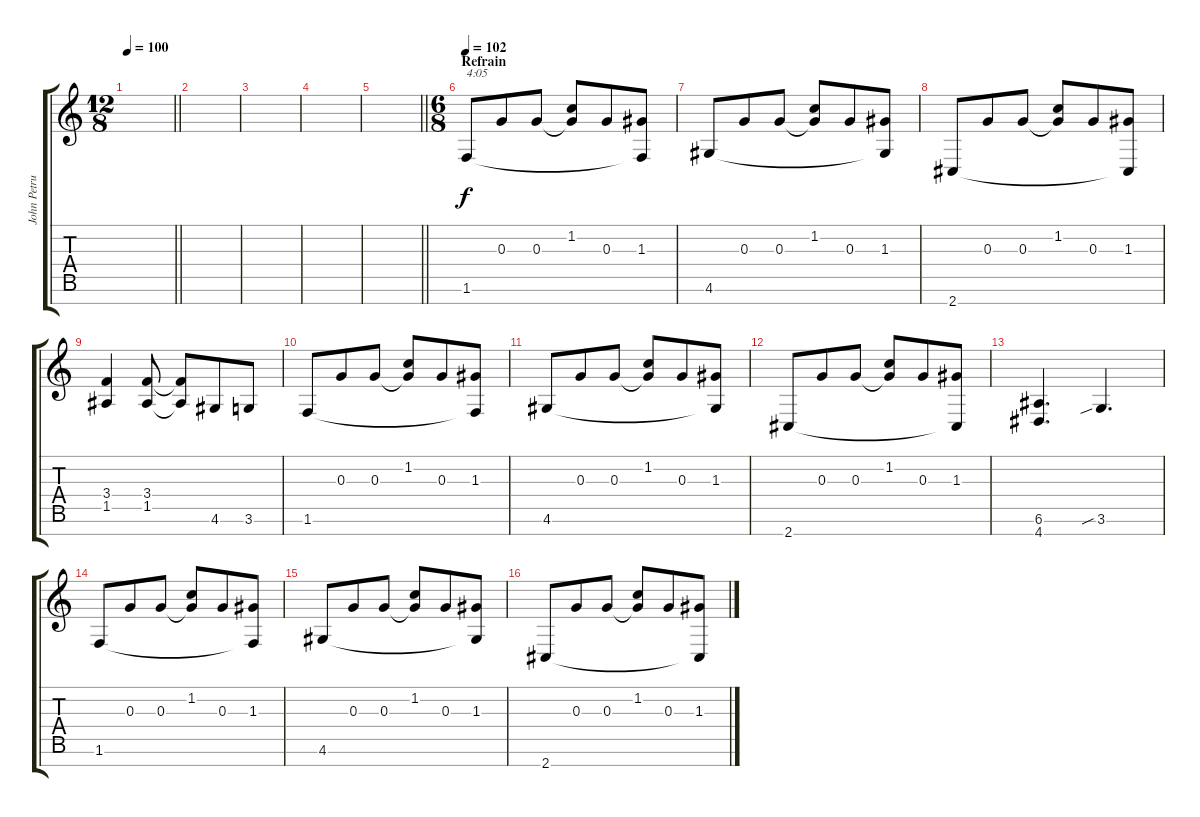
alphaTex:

\track ("John Petrucci" "John Petru") {instrument distortionguitar}
\staff {score tabs}
\tuning (E4 B3 G3 D3 A2 E2 B1) {hide}
\ts (12 8)
\tempo 100
\clef g2
\barLineRight lightlight
\ks c
|
\section ("" "")
|
|
|
\barLineRight lightlight
|
\ts (6 8)
\section ("" "Refrain")
\tempo 102
1.6.8{txt "4:05"} 0.3.8 0.3.8 (1.2 0.3{t}).8 0.3.8 (1.3 1.6{t}).8 |
4.6.8 0.3.8 0.3.8 (1.2 0.3{t}).8 0.3.8 (1.3 4.6{t}).8 |
2.7.8 0.3.8 0.3.8 (1.2 0.3{t}).8 0.3.8 (1.3 2.7{t}).8 |
(3.4 1.5).4 (3.4 1.5).8 (3.4{t} 1.5{t}).8 4.6.8 3.6.8 |
1.6.8 0.3.8 0.3.8 (1.2 0.3{t}).8 0.3.8 (1.3 1.6{t}).8 |
4.6.8 0.3.8 0.3.8 (1.2 0.3{t}).8 0.3.8 (1.3 4.6{t}).8 |
2.7.8 0.3.8 0.3.8 (1.2 0.3{t}).8 0.3.8 (1.3 2.7{t}).8 |
(6.6 4.7).4{d} 3.6{sib}.4{d} |
1.6.8 0.3.8 0.3.8 (1.2 0.3{t}).8 0.3.8 (1.3 1.6{t}).8 |
4.6.8 0.3.8 0.3.8 (1.2 0.3{t}).8 0.3.8 (1.3 4.6{t}).8 |
2.7.8 0.3.8 0.3.8 (1.2 0.3{t}).8 0.3.8 (1.3 2.7{t}).8
